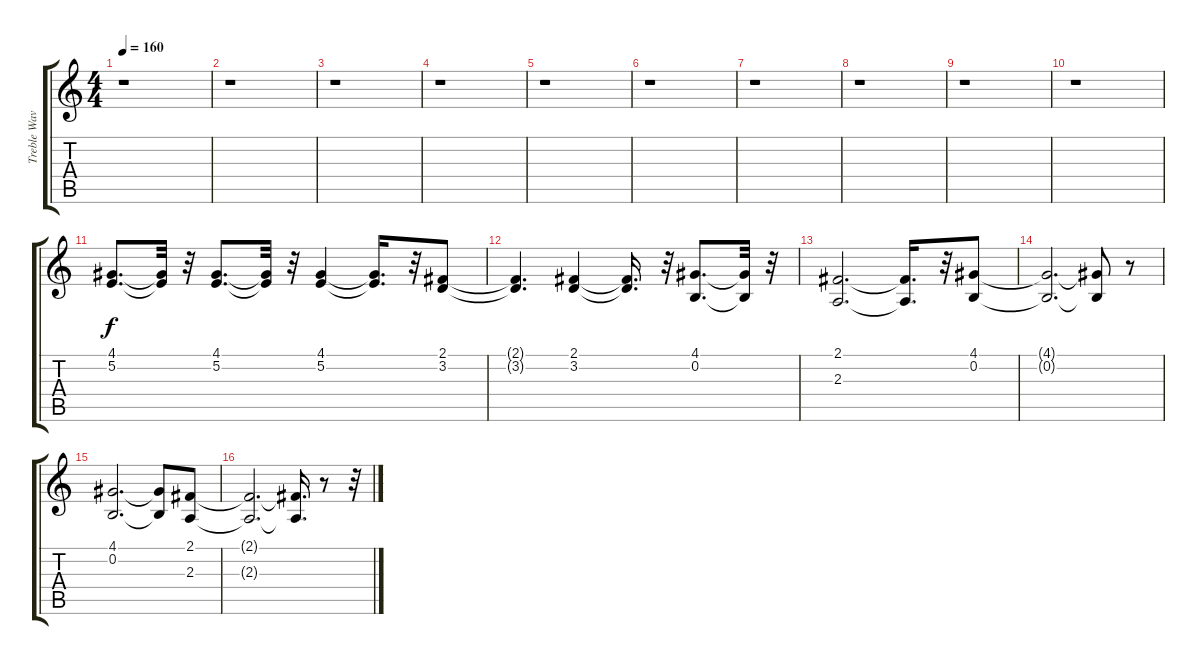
\track ("Treble Waveform" "Treble Wav") {instrument lead1square}
\staff {score tabs}
\tuning (E4 B3 G3 D3 A2 E2) {hide}
\ts (4 4)
\tempo 160
\clef g2
\ks c
r.1{dy f} |
r.1 |
r.1 |
r.1 |
r.1 |
r.1 |
r.1 |
r.1 |
r.1 |
r.1 |
(4.1 5.2).8{d} (4.1{t} 5.2{t}).32 r.32 (4.1 5.2).8{d} (4.1{t} 5.2{t}).32 r.32 (4.1 5.2).4 (4.1{t} 5.2{t}).16{d} r.32 (2.1 3.2).8 |
(2.1{t} 3.2{t}).4{d} (2.1 3.2).4 (2.1{t} 3.2{t}).16{d} r.32 (4.1 0.2).8{d} (4.1{t} 0.2{t}).32 r.32 |
(2.1 2.3).2{d} (2.1{t} 2.3{t}).16{d} r.32 (4.1 0.2).8 |
(4.1{t} 0.2{t}).2{d} (4.1{t} 0.2{t}).8 r.8 |
(4.1 0.2).2{d} (4.1{t} 0.2{t}).8 (2.1 2.3).8 |
(2.1{t} 2.3{t}).2{d} (2.1{t} 2.3{t}).16{d} r.8 r.32
